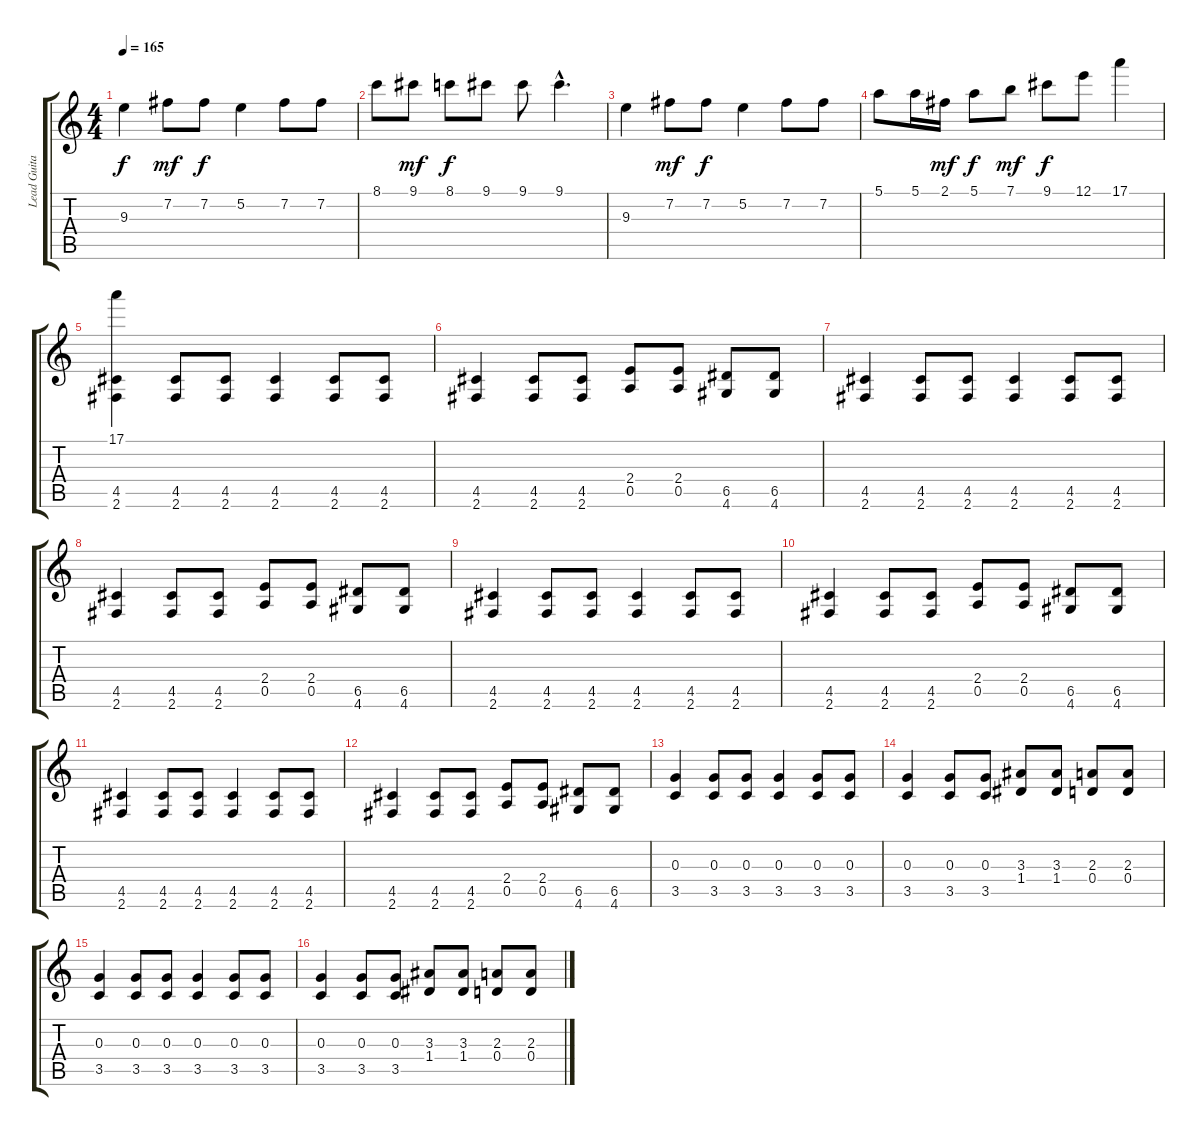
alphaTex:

\track ("Lead Guitar 1" "Lead Guita") {instrument distortionguitar}
\staff {score tabs}
\tuning (E4 B3 G3 D3 A2 E2) {hide}
\ts (4 4)
\tempo 165
\clef g2
\ks c
9.3.4{dy f} 7.2.8{dy mf} 7.2.8{dy f} 5.2.4 7.2.8 7.2.8 |
8.1.8 9.1.8{dy mf} 8.1.8{dy f} 9.1.8 9.1.8 9.1{hac}.4{d} |
9.3.4 7.2.8{dy mf} 7.2.8{dy f} 5.2.4 7.2.8 7.2.8 |
5.1.8 5.1.16 2.1.16{dy mf} 5.1.8{dy f} 7.1.8{dy mf} 9.1.8{dy f} 12.1.8 17.1.4 |
(17.1 4.5 2.6).4 (4.5 2.6).8 (4.5 2.6).8 (4.5 2.6).4 (4.5 2.6).8 (4.5 2.6).8 |
(4.5 2.6).4 (4.5 2.6).8 (4.5 2.6).8 (2.4 0.5).8 (2.4 0.5).8 (6.5 4.6).8 (6.5 4.6).8 |
(4.5 2.6).4 (4.5 2.6).8 (4.5 2.6).8 (4.5 2.6).4 (4.5 2.6).8 (4.5 2.6).8 |
(4.5 2.6).4 (4.5 2.6).8 (4.5 2.6).8 (2.4 0.5).8 (2.4 0.5).8 (6.5 4.6).8 (6.5 4.6).8 |
(4.5 2.6).4 (4.5 2.6).8 (4.5 2.6).8 (4.5 2.6).4 (4.5 2.6).8 (4.5 2.6).8 |
(4.5 2.6).4 (4.5 2.6).8 (4.5 2.6).8 (2.4 0.5).8 (2.4 0.5).8 (6.5 4.6).8 (6.5 4.6).8 |
(4.5 2.6).4 (4.5 2.6).8 (4.5 2.6).8 (4.5 2.6).4 (4.5 2.6).8 (4.5 2.6).8 |
(4.5 2.6).4 (4.5 2.6).8 (4.5 2.6).8 (2.4 0.5).8 (2.4 0.5).8 (6.5 4.6).8 (6.5 4.6).8 |
(0.3 3.5).4 (0.3 3.5).8 (0.3 3.5).8 (0.3 3.5).4 (0.3 3.5).8 (0.3 3.5).8 |
(0.3 3.5).4 (0.3 3.5).8 (0.3 3.5).8 (3.3 1.4).8 (3.3 1.4).8 (2.3 0.4).8 (2.3 0.4).8 |
(0.3 3.5).4 (0.3 3.5).8 (0.3 3.5).8 (0.3 3.5).4 (0.3 3.5).8 (0.3 3.5).8 |
(0.3 3.5).4 (0.3 3.5).8 (0.3 3.5).8 (3.3 1.4).8 (3.3 1.4).8 (2.3 0.4).8 (2.3 0.4).8
